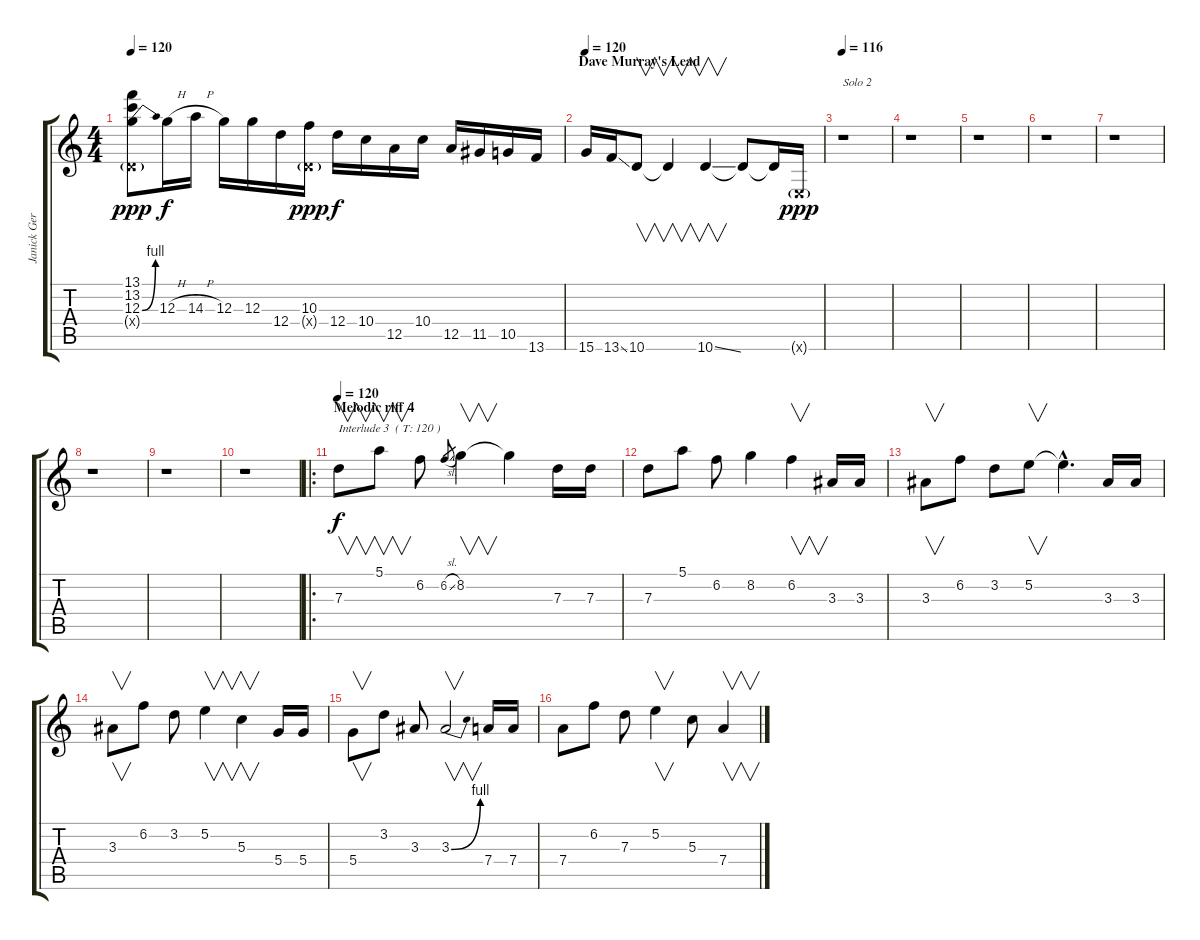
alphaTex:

\track ("Janick Gers Distortion" "Janick Ger") {instrument distortionguitar}
\staff {score tabs}
\tuning (E4 B3 G3 D3 A2 E2) {hide}
\ts (4 4)
\tempo 120
\clef g2
\ks c
(13.1 13.2 12.3{be (bend 0 0 60 4)} 0.4{g x}).8{dy ppp} 12.3{h}.16{dy f} 14.3{h}.16 12.3.16 12.3.16 12.4.16 (10.3 0.4{g x}).16{dy ppp} 12.4.16{dy f} 10.4.16 12.5.16 10.4.16 12.5.16 11.5.16 10.5.16 13.6.16 |
\section ("" "Dave Murray's Lead")
\tempo 120
15.6.16 13.6{ss}.16 10.6.8{v} 10.6{t}.4{v} 10.6{ss}.4{v} 10.6{t}.8 10.6{t}.16 0.6{g x}.16{dy ppp} |
\tempo 116
r.1{txt "Solo 2" volume 14} |
r.1 |
r.1 |
r.1 |
r.1 |
r.1 |
r.1 |
r.1 |
\ro
\section ("" "Melodic riff 4")
\tempo 120
7.3.8{v txt "Interlude 3  ( T: 120 )" dy f} 5.1.8{v} 6.2.8 6.2{sl}.8{gr} 8.2.4{v} 8.2{t}.4 7.3.16 7.3.16 |
7.3.8 5.1.8 6.2.8 8.2.4 6.2.4{v} 3.3.16 3.3.16 |
3.3.8{v} 6.2.8 3.2.8 5.2.8{v} 5.2{hac t}.4{d} 3.3.16 3.3.16 |
3.3.8{v} 6.2.8 3.2.8 5.2.4{v} 5.3.4{v} 5.4.16 5.4.16 |
5.4.8{v} 3.2.8 3.3.8 3.3{be (bend 0 0 60 4)}.2{v} 7.4.16 7.4.16 |
7.4.8 6.2.8 7.3.8 5.2.4{v} 5.3.8 7.4.4{v}
